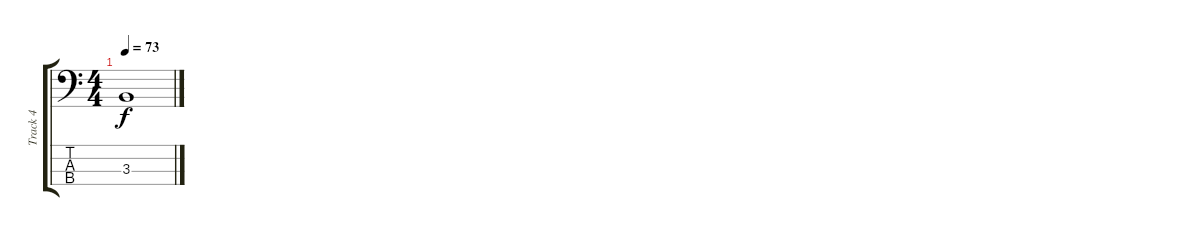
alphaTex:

\track ("Track 4" "Track 4") {instrument electricbassfinger}
\staff {score tabs}
\tuning (Gb2 Db2 Ab1 Db1) {hide}
\ts (4 4)
\tempo 73
\clef f4
\ks c
3.3.1{dy f}
